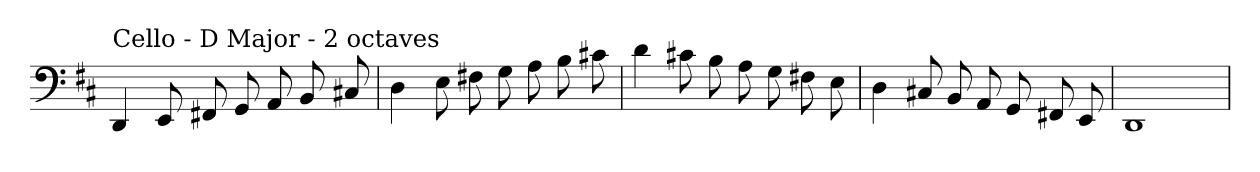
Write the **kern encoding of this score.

**kern
*part1
*staff1
*clefF4
*k[f#c#]
*D:
=
!LO:TX:a:t=Cello - D Major - 2 octaves
4DD
8EE
8FF#X
8GG
8AA
8BB
8C#X
=
4D
8E
8F#X
8G
8A
8B
8c#X
=
4d
8c#X
8B
8A
8G
8F#X
8E
=
4D
8C#X
8BB
8AA
8GG
8FF#X
8EE
=
1DD
=
*-
